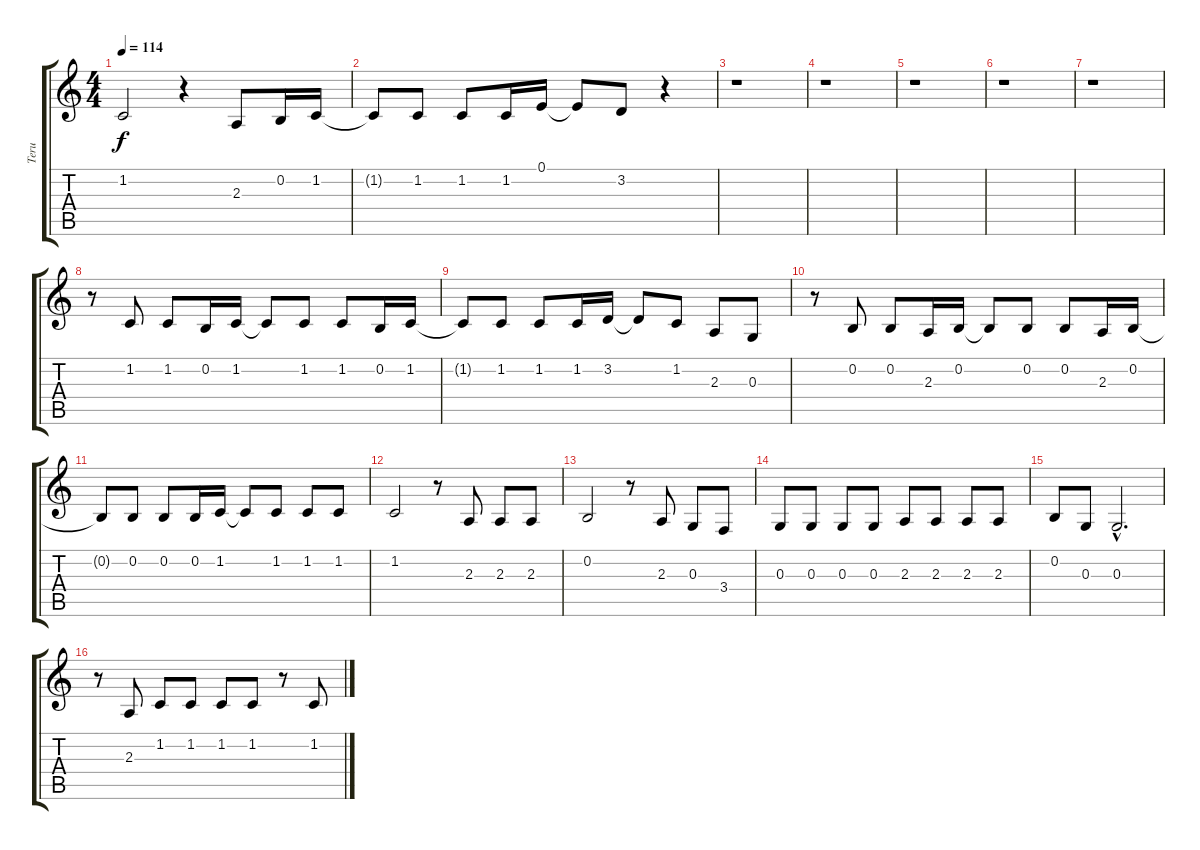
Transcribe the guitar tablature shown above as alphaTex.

\track ("Teru" "Teru") {instrument vibraphone}
\staff {score tabs}
\tuning (E4 B3 G3 D3 A2 E2) {hide}
\ts (4 4)
\tempo 114
\clef g2
\ks c
1.2{t}.2{dy f} r.4 2.3.8 0.2.16 1.2.16 |
1.2{t}.8 1.2.8 1.2.8 1.2.16 0.1.16 0.1{t}.8 3.2.8 r.4 |
r.1 |
r.1 |
r.1 |
r.1 |
r.1 |
r.8 1.2.8 1.2.8 0.2.16 1.2.16 1.2{t}.8 1.2.8 1.2.8 0.2.16 1.2.16 |
1.2{t}.8 1.2.8 1.2.8 1.2.16 3.2.16 3.2{t}.8 1.2.8 2.3.8 0.3.8 |
r.8 0.2.8 0.2.8 2.3.16 0.2.16 0.2{t}.8 0.2.8 0.2.8 2.3.16 0.2.16 |
0.2{t}.8 0.2.8 0.2.8 0.2.16 1.2.16 1.2{t}.8 1.2.8 1.2.8 1.2.8 |
1.2.2 r.8 2.3.8 2.3.8 2.3.8 |
0.2.2 r.8 2.3.8 0.3.8 3.4.8 |
0.3.8 0.3.8 0.3.8 0.3.8 2.3.8 2.3.8 2.3.8 2.3.8 |
0.2.8 0.3.8 0.3{hac}.2{d} |
r.8 2.3.8 1.2.8 1.2.8 1.2.8 1.2.8 r.8 1.2.8
